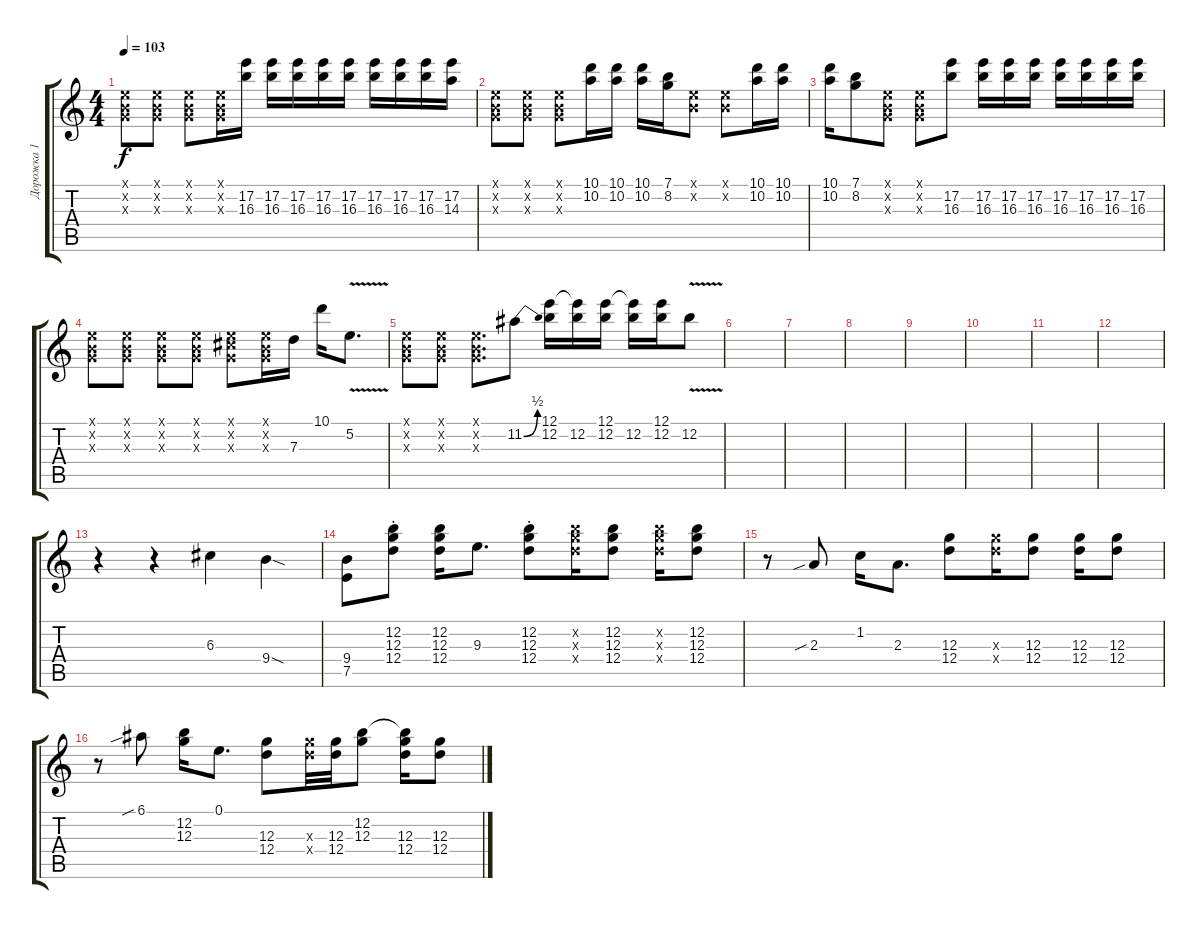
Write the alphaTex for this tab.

\track ("Дорожка 1" "Дорожка 1") {instrument overdrivenguitar}
\staff {score tabs}
\tuning (E4 B3 G3 D3 A2 E2) {hide}
\ts (4 4)
\tempo 103
\clef g2
\ks c
(0.1{x} 0.2{x} 0.3{x}).8{dy f} (0.1{x} 0.2{x} 0.3{x}).8 (0.1{x} 0.2{x} 0.3{x}).8 (0.1{x} 0.2{x} 0.3{x}).16 (17.2 16.3).16 (17.2 16.3).16 (17.2 16.3).16 (17.2 16.3).16 (17.2 16.3).16 (17.2 16.3).16 (17.2 16.3).16 (17.2 16.3).16 (17.2 14.3).16 |
(0.1{x} 0.2{x} 0.3{x}).8 (0.1{x} 0.2{x} 0.3{x}).8 (0.1{x} 0.2{x} 0.3{x}).8 (10.1 10.2).16 (10.1 10.2).16 (10.1 10.2).16 (7.1 8.2).16 (0.1{x} 0.2{x}).8 (0.1{x} 0.2{x}).8 (10.1 10.2).16 (10.1 10.2).16 |
(10.1 10.2).16 (7.1 8.2).8 (0.1{x} 0.2{x} 0.3{x}).8 (0.1{x} 0.2{x} 0.3{x}).8 (17.2 16.3).8 (17.2 16.3).16 (17.2 16.3).16 (17.2 16.3).16 (17.2 16.3).16 (17.2 16.3).16 (17.2 16.3).16 (17.2 16.3).16 |
(0.1{x} 0.2{x} 0.3{x}).8 (0.1{x} 0.2{x} 0.3{x}).8 (0.1{x} 0.2{x} 0.3{x}).8 (0.1{x} 0.2{x} 0.3{x}).8 (0.1{x} 2.2{x} 0.3{x}).8 (0.1{x} 0.2{x} 0.3{x}).16 7.3.16 10.1.16 5.2{v}.8{d} |
(0.1{x} 0.2{x} 0.3{x}).8 (0.1{x} 0.2{x} 0.3{x}).8 (0.1{x} 0.2{x} 0.3{x}).8{d} 11.2{be (bend 0 0 60 2)}.8 (12.1 12.2).16 (12.1{t} 12.2).16 (12.1 12.2).16 (12.1{t} 12.2).16 (12.1 12.2).16 12.2{v}.8 |
|
|
|
|
|
|
|
r.4 r.4 6.3.4 9.4{sod}.4 |
(9.4 7.5).8 (12.2{st} 12.3{st} 12.4{st}).8 (12.2 12.3 12.4).16 9.3.8{d} (12.2{st} 12.3 12.4).8 (12.2{x} 12.3{x} 12.4{x}).16 (12.2 12.3 12.4).8 (12.2{x} 12.3{x} 12.4{x}).16 (12.2 12.3 12.4).8 |
r.8 2.3{sib}.8 1.2.16 2.3.8{d} (12.3 12.4).8 (12.3{x} 12.4{x}).16 (12.3 12.4).8 (12.3 12.4).16 (12.3 12.4).8 |
r.8 6.1{sib}.8 (12.2 12.3).16 0.1.8{d} (12.3 12.4).8 (12.3{x} 12.4{x}).32 (12.3 12.4).32 (12.2 12.3).8 (12.2{t} 12.3 12.4).16 (12.3 12.4).8
